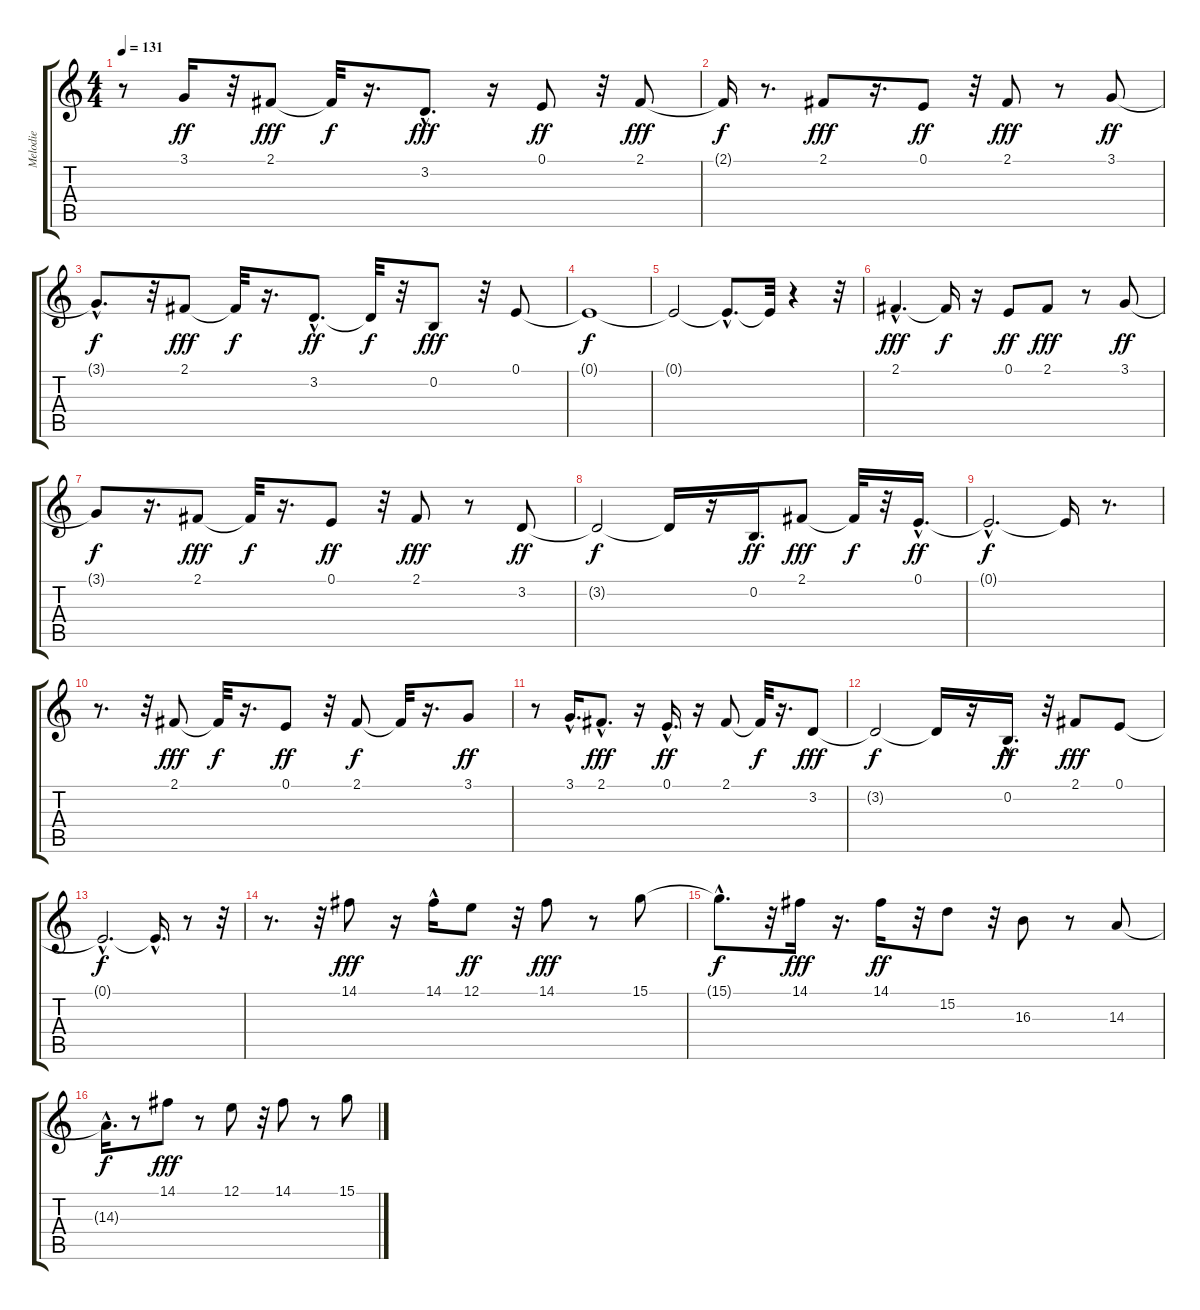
\track ("Melodie " "Melodie ") {instrument harmonica}
\staff {score tabs}
\tuning (E4 B3 G3 D3 A2 E2) {hide}
\ts (4 4)
\tempo 131
\clef g2
\ks c
r.8{dy fff} 3.1.16{dy ff} r.32 2.1.8{dy fff} 2.1{t}.32{dy f} r.16{d} 3.2{hac}.8{d dy fff} r.16 0.1.8{dy ff} r.32 2.1.8{dy fff} |
2.1{t}.16{dy f} r.8{d} 2.1.8{dy fff} r.16{d} 0.1.8{dy ff} r.32 2.1.8{dy fff} r.8 3.1.8{dy ff} |
3.1{hac t}.8{d dy f} r.32 2.1.8{dy fff} 2.1{t}.32{dy f} r.16{d} 3.2{hac}.8{d dy ff} 3.2{t}.32{dy f} r.32 0.2.8{dy fff} r.32 0.1.8 |
0.1{t}.1{dy f} |
0.1{t}.2 0.1{hac t}.8{d} 0.1{t}.32 r.4 r.32 |
2.1{hac}.4{d dy fff} 2.1{t}.16{dy f} r.16 0.1.8{dy ff} 2.1.8{dy fff} r.8 3.1.8{dy ff} |
3.1{t}.8{dy f} r.16{d} 2.1.8{dy fff} 2.1{t}.32{dy f} r.16{d} 0.1.8{dy ff} r.32 2.1.8{dy fff} r.8 3.2.8{dy ff} |
3.2{t}.2{dy f} 3.2{t}.16 r.16 0.2.16{d dy ff} 2.1.8{dy fff} 2.1{t}.32{dy f} r.32 0.1{hac}.16{d dy ff} |
0.1{hac t}.2{d dy f} 0.1{t}.16 r.8{d} |
r.8{d} r.32 2.1.8{dy fff} 2.1{t}.32{dy f} r.16{d} 0.1.8{dy ff} r.32 2.1.8{dy f} 2.1{t}.32 r.16{d} 3.1.8{dy ff} |
r.8 3.1{hac}.16{d} 2.1{hac}.8{d dy fff} r.16 0.1{hac}.16{d dy ff} r.16 2.1.8 2.1{t}.32{dy f} r.16{d} 3.2.8{dy fff} |
3.2{t}.2{dy f} 3.2{t}.16 r.16 0.2{hac}.16{d dy ff} r.32 2.1.8{dy fff} 0.1.8 |
0.1{hac t}.2{d dy f} 0.1{hac t}.16{d} r.8 r.32 |
r.8{d} r.32 14.1.8{dy fff} r.16 14.1{hac}.16 12.1.8{dy ff} r.32 14.1.8{dy fff} r.8 15.1.8 |
15.1{hac t}.8{d dy f} r.32 14.1.16{dy fff} r.16{d} 14.1.16{dy ff} r.32 15.2.8 r.32 16.3.8 r.8 14.3.8 |
14.3{hac t}.16{d dy f} r.8 14.1.8{dy fff} r.8 12.1.8 r.32 14.1.8 r.8 15.1.8
